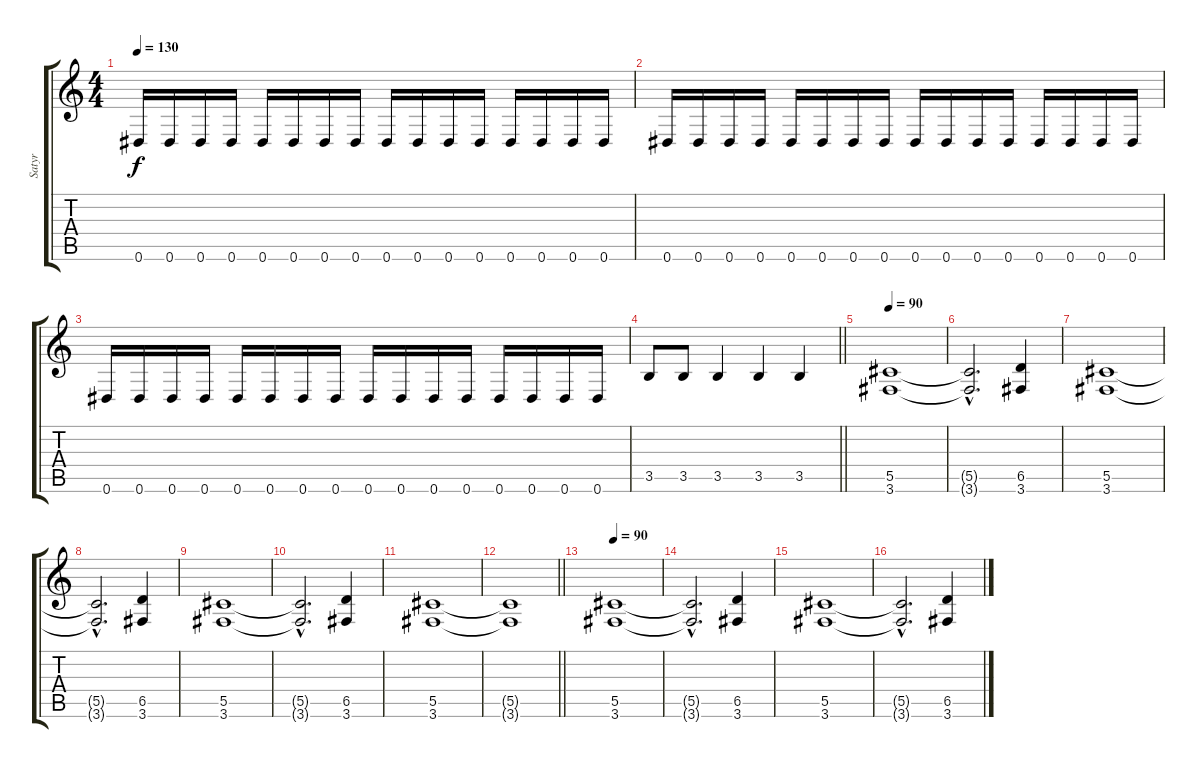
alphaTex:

\track ("Satyr" "Satyr") {instrument distortionguitar}
\staff {score tabs}
\tuning (Eb4 Bb3 Gb3 Db3 Ab2 Eb2) {hide}
\ts (4 4)
\tempo 130
\clef g2
\ks c
0.6.16{dy f} 0.6.16 0.6.16 0.6.16 0.6.16 0.6.16 0.6.16 0.6.16 0.6.16 0.6.16 0.6.16 0.6.16 0.6.16 0.6.16 0.6.16 0.6.16 |
0.6.16 0.6.16 0.6.16 0.6.16 0.6.16 0.6.16 0.6.16 0.6.16 0.6.16 0.6.16 0.6.16 0.6.16 0.6.16 0.6.16 0.6.16 0.6.16 |
0.6.16 0.6.16 0.6.16 0.6.16 0.6.16 0.6.16 0.6.16 0.6.16 0.6.16 0.6.16 0.6.16 0.6.16 0.6.16 0.6.16 0.6.16 0.6.16 |
\barLineRight lightlight
3.5.8 3.5.8 3.5.4 3.5.4 3.5.4 |
\tempo 90
(5.5 3.6).1 |
(5.5{hac t} 3.6{hac t}).2{d} (6.5 3.6).4 |
(5.5 3.6).1 |
(5.5{hac t} 3.6{hac t}).2{d} (6.5 3.6).4 |
(5.5 3.6).1 |
(5.5{hac t} 3.6{hac t}).2{d} (6.5 3.6).4 |
(5.5 3.6).1 |
\barLineRight lightlight
(5.5{t} 3.6{t}).1 |
\tempo 90
(5.5 3.6).1 |
(5.5{hac t} 3.6{hac t}).2{d} (6.5 3.6).4 |
(5.5 3.6).1 |
(5.5{hac t} 3.6{hac t}).2{d} (6.5 3.6).4
